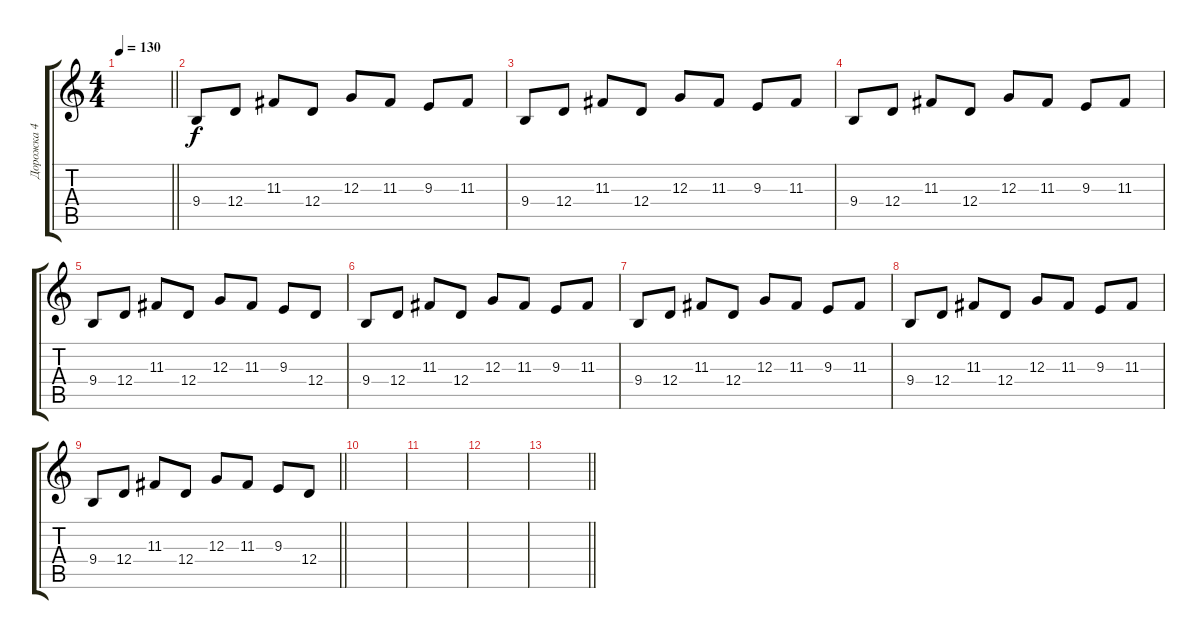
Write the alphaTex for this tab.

\track ("Дорожка 4" "Дорожка 4") {instrument lead2sawtooth}
\staff {score tabs}
\tuning (E4 B3 G3 D3 A2 E2) {hide}
\ts (4 4)
\tempo 130
\clef g2
\barLineRight lightlight
\ks c
|
9.4.8 12.4.8 11.3.8 12.4.8 12.3.8 11.3.8 9.3.8 11.3.8 |
9.4.8 12.4.8 11.3.8 12.4.8 12.3.8 11.3.8 9.3.8 11.3.8 |
9.4.8 12.4.8 11.3.8 12.4.8 12.3.8 11.3.8 9.3.8 11.3.8 |
9.4.8 12.4.8 11.3.8 12.4.8 12.3.8 11.3.8 9.3.8 12.4.8 |
9.4.8 12.4.8 11.3.8 12.4.8 12.3.8 11.3.8 9.3.8 11.3.8 |
9.4.8 12.4.8 11.3.8 12.4.8 12.3.8 11.3.8 9.3.8 11.3.8 |
9.4.8 12.4.8 11.3.8 12.4.8 12.3.8 11.3.8 9.3.8 11.3.8 |
\barLineRight lightlight
9.4.8 12.4.8 11.3.8 12.4.8 12.3.8 11.3.8 9.3.8 12.4.8 |
|
|
|
\barLineRight lightlight
